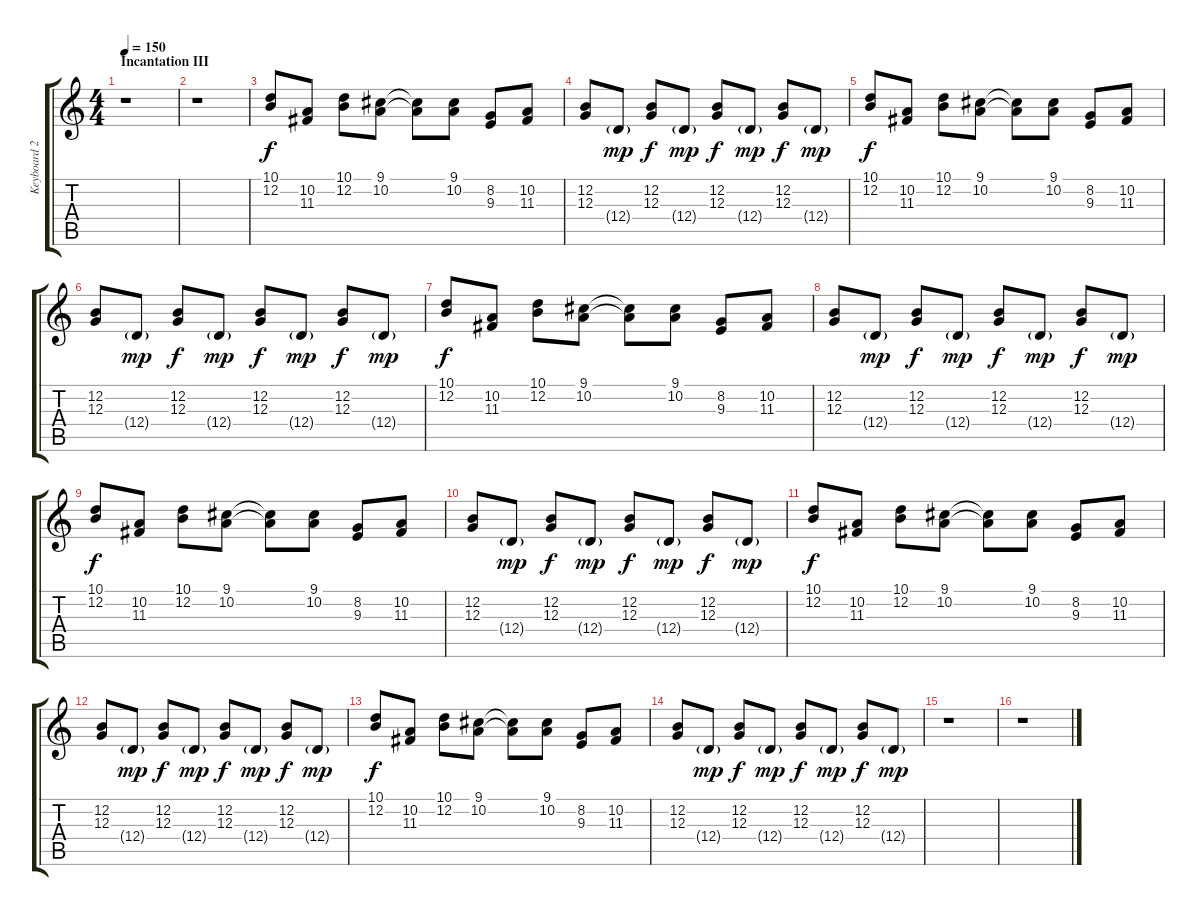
\track ("Keyboard 2" "Keyboard 2") {instrument synthstrings1}
\staff {score tabs}
\tuning (E4 B3 G3 D3 A2 E2) {hide}
\ts (4 4)
\section ("" "Incantation III")
\tempo 150
\clef g2
\ks c
r.1{dy f} |
r.1 |
(10.1 12.2).8 (10.2 11.3).8 (10.1 12.2).8 (9.1 10.2).8 (9.1{t} 10.2{t}).8 (9.1 10.2).8 (8.2 9.3).8 (10.2 11.3).8 |
(12.2 12.3).8 12.4{g}.8{dy mp} (12.2 12.3).8{dy f} 12.4{g}.8{dy mp} (12.2 12.3).8{dy f} 12.4{g}.8{dy mp} (12.2 12.3).8{dy f} 12.4{g}.8{dy mp} |
(10.1 12.2).8{dy f} (10.2 11.3).8 (10.1 12.2).8 (9.1 10.2).8 (9.1{t} 10.2{t}).8 (9.1 10.2).8 (8.2 9.3).8 (10.2 11.3).8 |
(12.2 12.3).8 12.4{g}.8{dy mp} (12.2 12.3).8{dy f} 12.4{g}.8{dy mp} (12.2 12.3).8{dy f} 12.4{g}.8{dy mp} (12.2 12.3).8{dy f} 12.4{g}.8{dy mp} |
(10.1 12.2).8{dy f} (10.2 11.3).8 (10.1 12.2).8 (9.1 10.2).8 (9.1{t} 10.2{t}).8 (9.1 10.2).8 (8.2 9.3).8 (10.2 11.3).8 |
(12.2 12.3).8 12.4{g}.8{dy mp} (12.2 12.3).8{dy f} 12.4{g}.8{dy mp} (12.2 12.3).8{dy f} 12.4{g}.8{dy mp} (12.2 12.3).8{dy f} 12.4{g}.8{dy mp} |
(10.1 12.2).8{dy f} (10.2 11.3).8 (10.1 12.2).8 (9.1 10.2).8 (9.1{t} 10.2{t}).8 (9.1 10.2).8 (8.2 9.3).8 (10.2 11.3).8 |
(12.2 12.3).8 12.4{g}.8{dy mp} (12.2 12.3).8{dy f} 12.4{g}.8{dy mp} (12.2 12.3).8{dy f} 12.4{g}.8{dy mp} (12.2 12.3).8{dy f} 12.4{g}.8{dy mp} |
(10.1 12.2).8{dy f} (10.2 11.3).8 (10.1 12.2).8 (9.1 10.2).8 (9.1{t} 10.2{t}).8 (9.1 10.2).8 (8.2 9.3).8 (10.2 11.3).8 |
(12.2 12.3).8 12.4{g}.8{dy mp} (12.2 12.3).8{dy f} 12.4{g}.8{dy mp} (12.2 12.3).8{dy f} 12.4{g}.8{dy mp} (12.2 12.3).8{dy f} 12.4{g}.8{dy mp} |
(10.1 12.2).8{dy f} (10.2 11.3).8 (10.1 12.2).8 (9.1 10.2).8 (9.1{t} 10.2{t}).8 (9.1 10.2).8 (8.2 9.3).8 (10.2 11.3).8 |
(12.2 12.3).8 12.4{g}.8{dy mp} (12.2 12.3).8{dy f} 12.4{g}.8{dy mp} (12.2 12.3).8{dy f} 12.4{g}.8{dy mp} (12.2 12.3).8{dy f} 12.4{g}.8{dy mp} |
\section ("" "")
r.1 |
r.1
